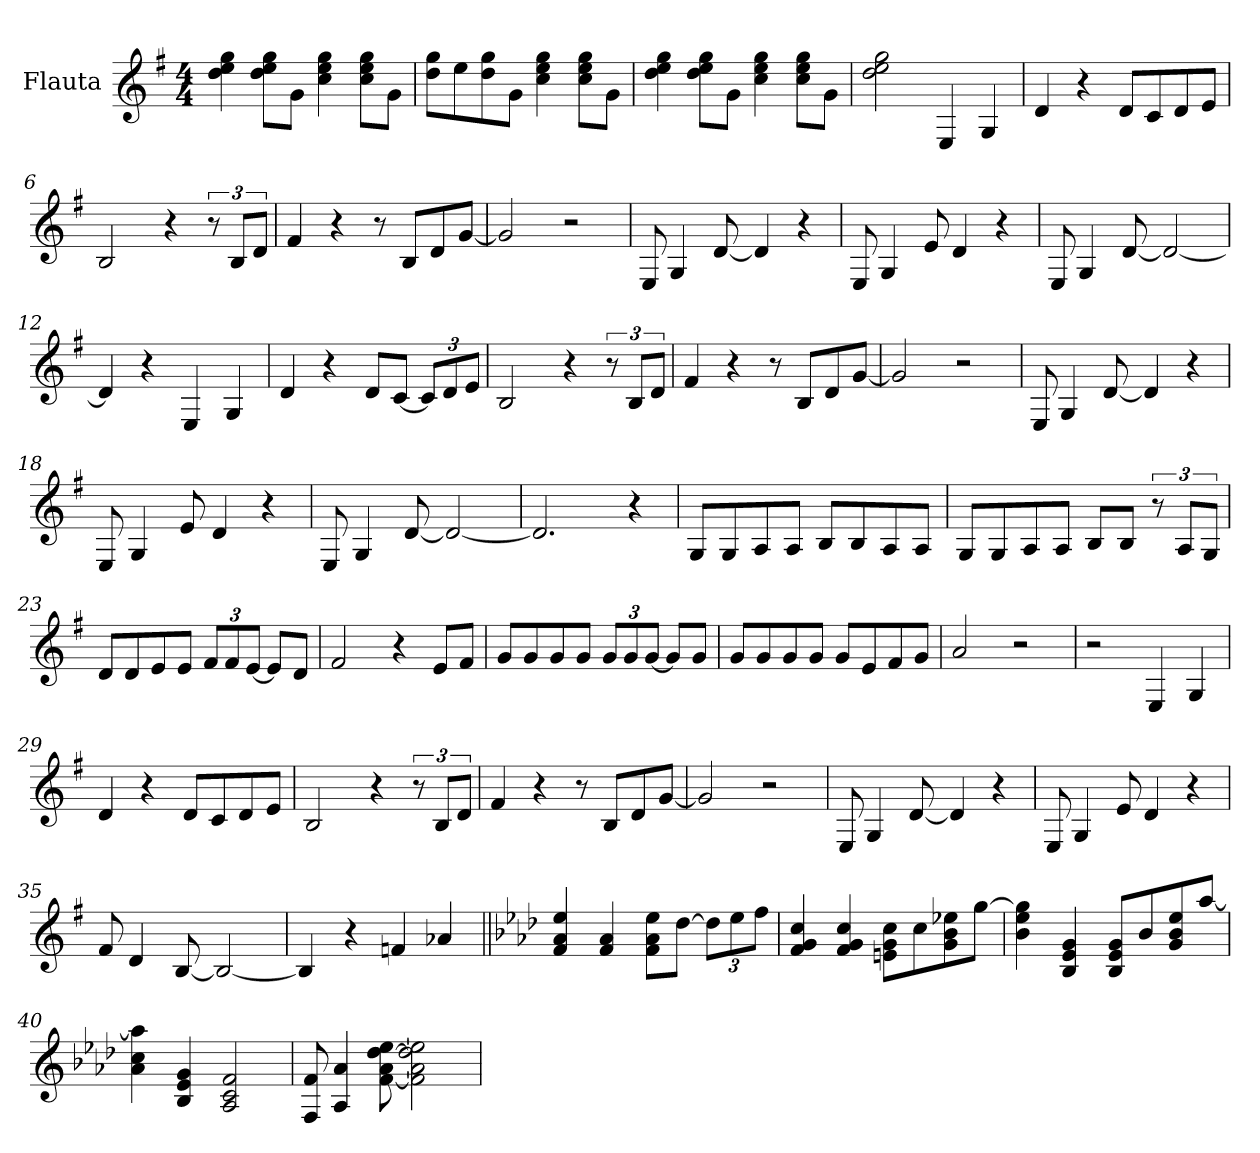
**kern
*part1
*staff1
*I"Flauta
*I'Fl.
*clefG2
*k[f#]
*M4/4
*MM88
=1
4dd\ 4ee\ 4gg\
8dd\ 8ee\ 8gg\L
8g\J
4cc\ 4ee\ 4gg\
8cc\ 8ee\ 8gg\L
8g\J
=2
8dd\ 8gg\L
8ee\
8dd\ 8gg\
8g\J
4cc\ 4ee\ 4gg\
8cc\ 8ee\ 8gg\L
8g\J
=3
4dd\ 4ee\ 4gg\
8dd\ 8ee\ 8gg\L
8g\J
4cc\ 4ee\ 4gg\
8cc\ 8ee\ 8gg\L
8g\J
=4
2dd\ 2ee\ 2gg\
4E/
4G/
=5
4d/
4r
8d/L
8c/
8d/
8e/J
!!LO:LB:g=z
=6
2B/
4r
12r
12B/L
12d/J
=7
4f#/
4r
8r
8B/L
8d/
[8g/J
=8
2g/]
2r
=9
8E/
4G/
[8d/
4d/]
4r
=10
8E/
4G/
8e/
4d/
4r
!!LO:LB:g=z
=11
8E/
4G/
[8d/
2d/_
=12
4d/]
4r
4E/
4G/
=13
4d/
4r
8d/L
[8c/J
*Xbrackettup
12c/L]
12d/
12e/J
=14
2B/
4r
*brackettup
12r
12B/L
12d/J
=15
4f#/
4r
8r
8B/L
8d/
[8g/J
!!LO:LB:g=z
=16
2g/]
2r
=17
8E/
4G/
[8d/
4d/]
4r
=18
8E/
4G/
8e/
4d/
4r
=19
8E/
4G/
[8d/
2d/_
=20
2.d/]
4r
=21
8G/L
8G/
8A/
8A/J
8B/L
8B/
8A/
8A/J
!!LO:LB:g=z
=22
8G/L
8G/
8A/
8A/J
8B/L
8B/J
12r
12A/L
12G/J
=23
8d/L
8d/
8e/
8e/J
*Xbrackettup
12f#/L
12f#/
[12e/J
8e/L]
8d/J
=24
2f#/
4r
8e/L
8f#/J
=25
8g/L
8g/
8g/
8g/J
12g/L
12g/
[12g/J
8g/L]
8g/J
!!LO:LB:g=z
=26
8g/L
8g/
8g/
8g/J
8g/L
8e/
8f#/
8g/J
=27
2a/
2r
=28
2r
4E/
4G/
=29
4d/
4r
8d/L
8c/
8d/
8e/J
=30
2B/
4r
*brackettup
12r
12B/L
12d/J
!!LO:LB:g=z
=31
4f#/
4r
8r
8B/L
8d/
[8g/J
=32
2g/]
2r
=33
8E/
4G/
[8d/
4d/]
4r
=34
8E/
4G/
8e/
4d/
4r
=35
8f#/
4d/
[8B/
2B/_
=36
4B/]
4r
4fn/
4a-X/
!!LO:LB:g=z
=37||
*k[b-e-a-d-]
4f/ 4a-/ 4ee-/
4f/ 4a-/
8f\ 8a-\ 8ee-\L
[8dd-\J
*Xbrackettup
12dd-\L]
12ee-\
12ff\J
=38
4f/ 4g/ 4cc/
4f/ 4g/ 4cc/
8en\ 8g\ 8cc\L
8cc\
8g\ 8b-\ 8ee-X\
[8gg\J
=39
4b-\ 4ee-\ 4gg\]
4B-/ 4e-/ 4g/
8B-/ 8e-/ 8g/L
8b-/
8g/ 8b-/ 8ee-/
[8aa-/J
=40
4a-\ 4cc\ 4aa-\]
4B-/ 4e-/ 4g/
2A-/ 2c/ 2f/
=41
8F/ 8f/
4A-/ 4a-/
[8f\ [8a-\ [8dd-\ [8ee-\
2f\] 2a-\] 2dd-\] 2ee-\]
=
*-
